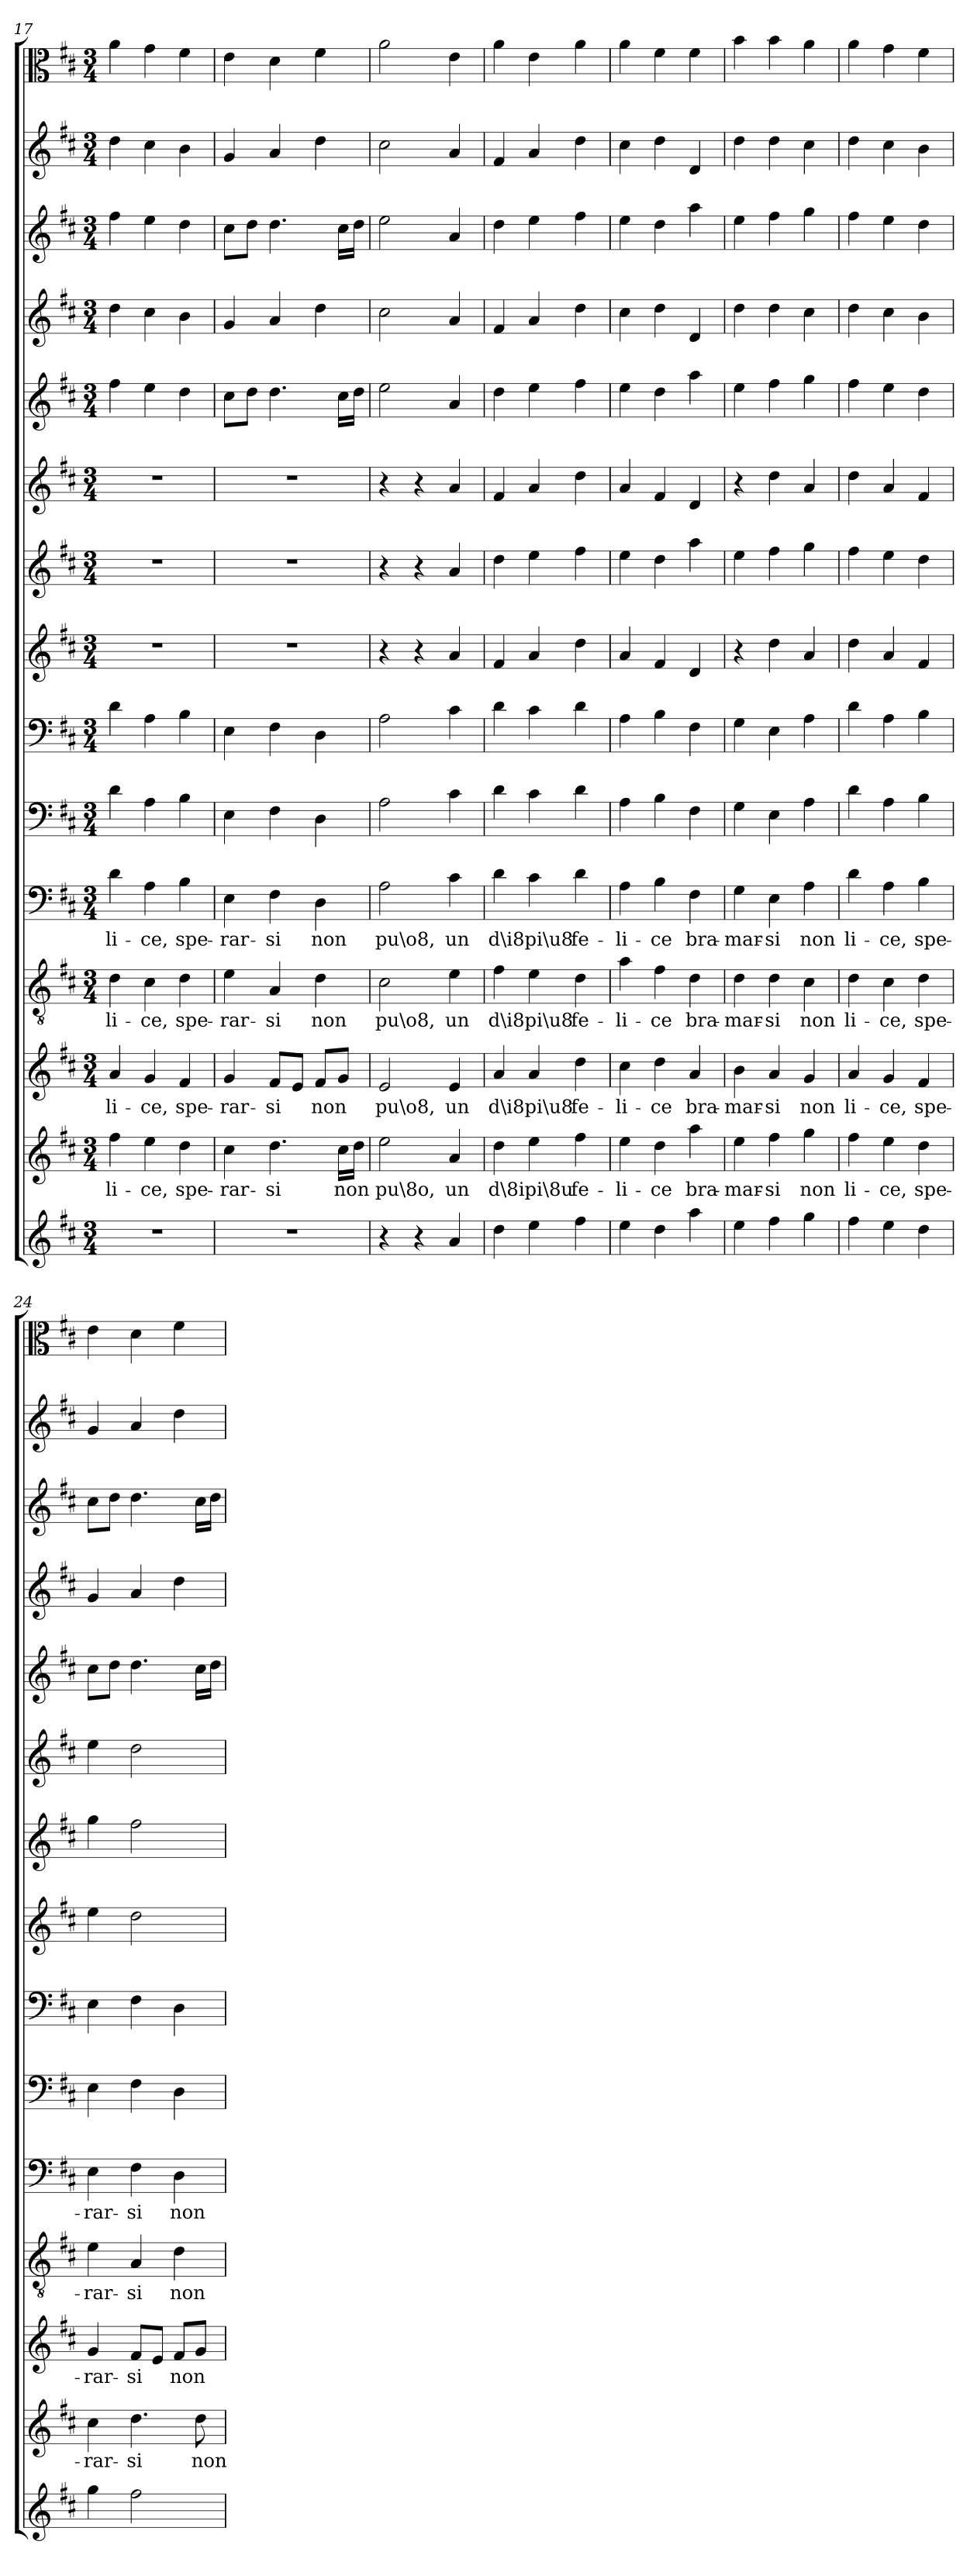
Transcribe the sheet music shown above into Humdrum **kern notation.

**kern	**kern	**text	**kern	**text	**kern	**text	**kern	**text	**kern	**kern	**kern	**kern	**kern	**kern	**kern	**kern	**kern	**kern
*part15	*part14	*part14	*part13	*part13	*part12	*part12	*part11	*part11	*part10	*part9	*part8	*part7	*part6	*part5	*part4	*part3	*part2	*part1
*staff15	*staff14	*staff14	*staff13	*staff13	*staff12	*staff12	*staff11	*staff11	*staff10	*staff9	*staff8	*staff7	*staff6	*staff5	*staff4	*staff3	*staff2	*staff1
*clefG2	*clefG2	*	*clefG2	*	*clefGv2	*	*clefF4	*	*clefF4	*clefF4	*clefG2	*clefG2	*clefG2	*clefG2	*clefG2	*clefG2	*clefG2	*clefC3
*k[f#c#]	*k[f#c#]	*	*k[f#c#]	*	*k[f#c#]	*	*k[f#c#]	*	*k[f#c#]	*k[f#c#]	*k[f#c#]	*k[f#c#]	*k[f#c#]	*k[f#c#]	*k[f#c#]	*k[f#c#]	*k[f#c#]	*k[f#c#]
*D:	*D:	*	*D:	*	*D:	*	*D:	*	*D:	*D:	*D:	*D:	*D:	*D:	*D:	*D:	*D:	*D:
*M3/4	*M3/4	*	*M3/4	*	*M3/4	*	*M3/4	*	*M3/4	*M3/4	*M3/4	*M3/4	*M3/4	*M3/4	*M3/4	*M3/4	*M3/4	*M3/4
=17	=17	=17	=17	=17	=17	=17	=17	=17	=17	=17	=17	=17	=17	=17	=17	=17	=17	=17
2.r	4ff#\	li-	4a/	li-	4d\	li-	4d\	li-	4d\	4d\	2.r	2.r	2.r	4ff#\	4dd\	4ff#\	4dd\	4a\
.	4ee\	-ce,	4g/	-ce,	4c#\	-ce,	4A\	-ce,	4A\	4A\	.	.	.	4ee\	4cc#\	4ee\	4cc#\	4g\
.	4dd\	spe-	4f#/	spe-	4d\	spe-	4B\	spe-	4B\	4B\	.	.	.	4dd\	4b\	4dd\	4b\	4f#\
=18	=18	=18	=18	=18	=18	=18	=18	=18	=18	=18	=18	=18	=18	=18	=18	=18	=18	=18
2.r	4cc#\	-rar-	4g/	-rar-	4e\	-rar-	4E\	-rar-	4E\	4E\	2.r	2.r	2.r	8cc#\L	4g/	8cc#\L	4g/	4e\
.	.	.	.	.	.	.	.	.	.	.	.	.	.	8dd\J	.	8dd\J	.	.
.	4.dd\	-si	8f#/L	-si	4A/	-si	4F#\	-si	4F#\	4F#\	.	.	.	4.dd\	4a/	4.dd\	4a/	4d\
.	.	.	8e/J	.	.	.	.	.	.	.	.	.	.	.	.	.	.	.
.	.	.	8f#/L	non	4d\	non	4D\	non	4D\	4D\	.	.	.	.	4dd\	.	4dd\	4f#\
.	16cc#\LL	non	8g/J	.	.	.	.	.	.	.	.	.	.	16cc#\LL	.	16cc#\LL	.	.
.	16dd\JJ	.	.	.	.	.	.	.	.	.	.	.	.	16dd\JJ	.	16dd\JJ	.	.
=19	=19	=19	=19	=19	=19	=19	=19	=19	=19	=19	=19	=19	=19	=19	=19	=19	=19	=19
4r	2ee\	pu\8o,	2e/	pu\o8,	2c#\	pu\o8,	2A\	pu\o8,	2A\	2A\	4r	4r	4r	2ee\	2cc#\	2ee\	2cc#\	2a\
4r	.	.	.	.	.	.	.	.	.	.	4r	4r	4r	.	.	.	.	.
4a/	4a/	un	4e/	un	4e\	un	4c#\	un	4c#\	4c#\	4a/	4a/	4a/	4a/	4a/	4a/	4a/	4e\
=20	=20	=20	=20	=20	=20	=20	=20	=20	=20	=20	=20	=20	=20	=20	=20	=20	=20	=20
4dd\	4dd\	d\8i	4a/	d\i8	4f#\	d\i8	4d\	d\i8	4d\	4d\	4f#/	4dd\	4f#/	4dd\	4f#/	4dd\	4f#/	4a\
4ee\	4ee\	pi\8u	4a/	pi\u8	4e\	pi\u8	4c#\	pi\u8	4c#\	4c#\	4a/	4ee\	4a/	4ee\	4a/	4ee\	4a/	4e\
4ff#\	4ff#\	fe-	4dd\	fe-	4d\	fe-	4d\	fe-	4d\	4d\	4dd\	4ff#\	4dd\	4ff#\	4dd\	4ff#\	4dd\	4a\
=21	=21	=21	=21	=21	=21	=21	=21	=21	=21	=21	=21	=21	=21	=21	=21	=21	=21	=21
4ee\	4ee\	-li-	4cc#\	-li-	4a\	-li-	4A\	-li-	4A\	4A\	4a/	4ee\	4a/	4ee\	4cc#\	4ee\	4cc#\	4a\
4dd\	4dd\	-ce	4dd\	-ce	4f#\	-ce	4B\	-ce	4B\	4B\	4f#/	4dd\	4f#/	4dd\	4dd\	4dd\	4dd\	4f#\
4aa\	4aa\	bra-	4a/	bra-	4d\	bra-	4F#\	bra-	4F#\	4F#\	4d/	4aa\	4d/	4aa\	4d/	4aa\	4d/	4f#\
=22	=22	=22	=22	=22	=22	=22	=22	=22	=22	=22	=22	=22	=22	=22	=22	=22	=22	=22
4ee\	4ee\	-mar-	4b\	-mar-	4d\	-mar-	4G\	-mar-	4G\	4G\	4r	4ee\	4r	4ee\	4dd\	4ee\	4dd\	4b\
4ff#\	4ff#\	-si	4a/	-si	4d\	-si	4E\	-si	4E\	4E\	4dd\	4ff#\	4dd\	4ff#\	4dd\	4ff#\	4dd\	4b\
4gg\	4gg\	non	4g/	non	4c#\	non	4A\	non	4A\	4A\	4a/	4gg\	4a/	4gg\	4cc#\	4gg\	4cc#\	4a\
=23	=23	=23	=23	=23	=23	=23	=23	=23	=23	=23	=23	=23	=23	=23	=23	=23	=23	=23
4ff#\	4ff#\	li-	4a/	li-	4d\	li-	4d\	li-	4d\	4d\	4dd\	4ff#\	4dd\	4ff#\	4dd\	4ff#\	4dd\	4a\
4ee\	4ee\	-ce,	4g/	-ce,	4c#\	-ce,	4A\	-ce,	4A\	4A\	4a/	4ee\	4a/	4ee\	4cc#\	4ee\	4cc#\	4g\
4dd\	4dd\	spe-	4f#/	spe-	4d\	spe-	4B\	spe-	4B\	4B\	4f#/	4dd\	4f#/	4dd\	4b\	4dd\	4b\	4f#\
=24	=24	=24	=24	=24	=24	=24	=24	=24	=24	=24	=24	=24	=24	=24	=24	=24	=24	=24
4gg\	4cc#\	-rar-	4g/	-rar-	4e\	-rar-	4E\	-rar-	4E\	4E\	4ee\	4gg\	4ee\	8cc#\L	4g/	8cc#\L	4g/	4e\
.	.	.	.	.	.	.	.	.	.	.	.	.	.	8dd\J	.	8dd\J	.	.
2ff#\	4.dd\	-si	8f#/L	-si	4A/	-si	4F#\	-si	4F#\	4F#\	2dd\	2ff#\	2dd\	4.dd\	4a/	4.dd\	4a/	4d\
.	.	.	8e/J	.	.	.	.	.	.	.	.	.	.	.	.	.	.	.
.	.	.	8f#/L	non	4d\	non	4D\	non	4D\	4D\	.	.	.	.	4dd\	.	4dd\	4f#\
.	8dd\	non	8g/J	.	.	.	.	.	.	.	.	.	.	16cc#\LL	.	16cc#\LL	.	.
.	.	.	.	.	.	.	.	.	.	.	.	.	.	16dd\JJ	.	16dd\JJ	.	.
=	=	=	=	=	=	=	=	=	=	=	=	=	=	=	=	=	=	=
*-	*-	*-	*-	*-	*-	*-	*-	*-	*-	*-	*-	*-	*-	*-	*-	*-	*-	*-
